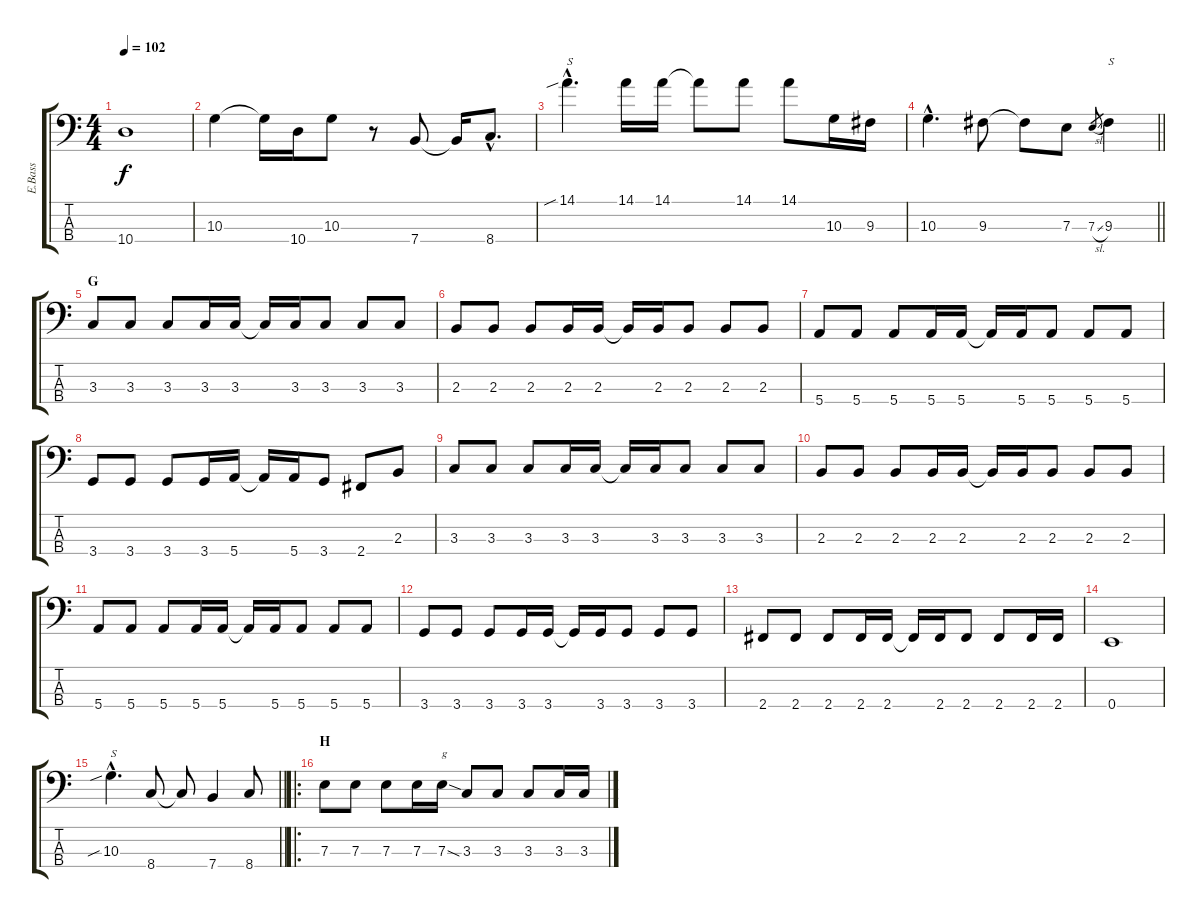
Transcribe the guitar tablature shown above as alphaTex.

\track ("E.Bass" "E.Bass") {instrument electricbassfinger}
\staff {score tabs}
\tuning (G2 D2 A1 E1) {hide}
\ts (4 4)
\tempo 102
\clef f4
\ks c
10.4.1{dy f} |
10.3.4 10.3{t}.16 10.4.16 10.3.8 r.8 7.4.8 7.4{t}.16 8.4{hac}.8{d} |
14.1{sib hac}.4{d txt "S"} 14.1.16 14.1.16 14.1{t}.8 14.1.8 14.1.8 10.3.16 9.3.16 |
\barLineRight lightlight
10.3{hac}.4{d} 9.3.8 9.3{t}.8 7.3.8 7.3{sl}.8{gr} 9.3.4{txt "S"} |
\section ("" "G")
3.3.8 3.3.8 3.3.8 3.3.16 3.3.16 3.3{t}.16 3.3.16 3.3.8 3.3.8 3.3.8 |
2.3.8 2.3.8 2.3.8 2.3.16 2.3.16 2.3{t}.16 2.3.16 2.3.8 2.3.8 2.3.8 |
5.4.8 5.4.8 5.4.8 5.4.16 5.4.16 5.4{t}.16 5.4.16 5.4.8 5.4.8 5.4.8 |
3.4.8 3.4.8 3.4.8 3.4.16 5.4.16 5.4{t}.16 5.4.16 3.4.8 2.4.8 2.3.8 |
3.3.8 3.3.8 3.3.8 3.3.16 3.3.16 3.3{t}.16 3.3.16 3.3.8 3.3.8 3.3.8 |
2.3.8 2.3.8 2.3.8 2.3.16 2.3.16 2.3{t}.16 2.3.16 2.3.8 2.3.8 2.3.8 |
5.4.8 5.4.8 5.4.8 5.4.16 5.4.16 5.4{t}.16 5.4.16 5.4.8 5.4.8 5.4.8 |
3.4.8 3.4.8 3.4.8 3.4.16 3.4.16 3.4{t}.16 3.4.16 3.4.8 3.4.8 3.4.8 |
2.4.8 2.4.8 2.4.8 2.4.16 2.4.16 2.4{t}.16 2.4.16 2.4.8 2.4.8 2.4.16 2.4.16 |
0.4.1 |
\barLineRight lightlight
10.3{sib hac}.4{d txt "S"} 8.4.8 8.4{t}.8 7.4.4 8.4.8 |
\ro
\section ("" "H")
7.3.8 7.3.8 7.3.8 7.3.16 7.3{sod}.16{txt "g"} 3.3.8 3.3.8 3.3.8 3.3.16 3.3.16
